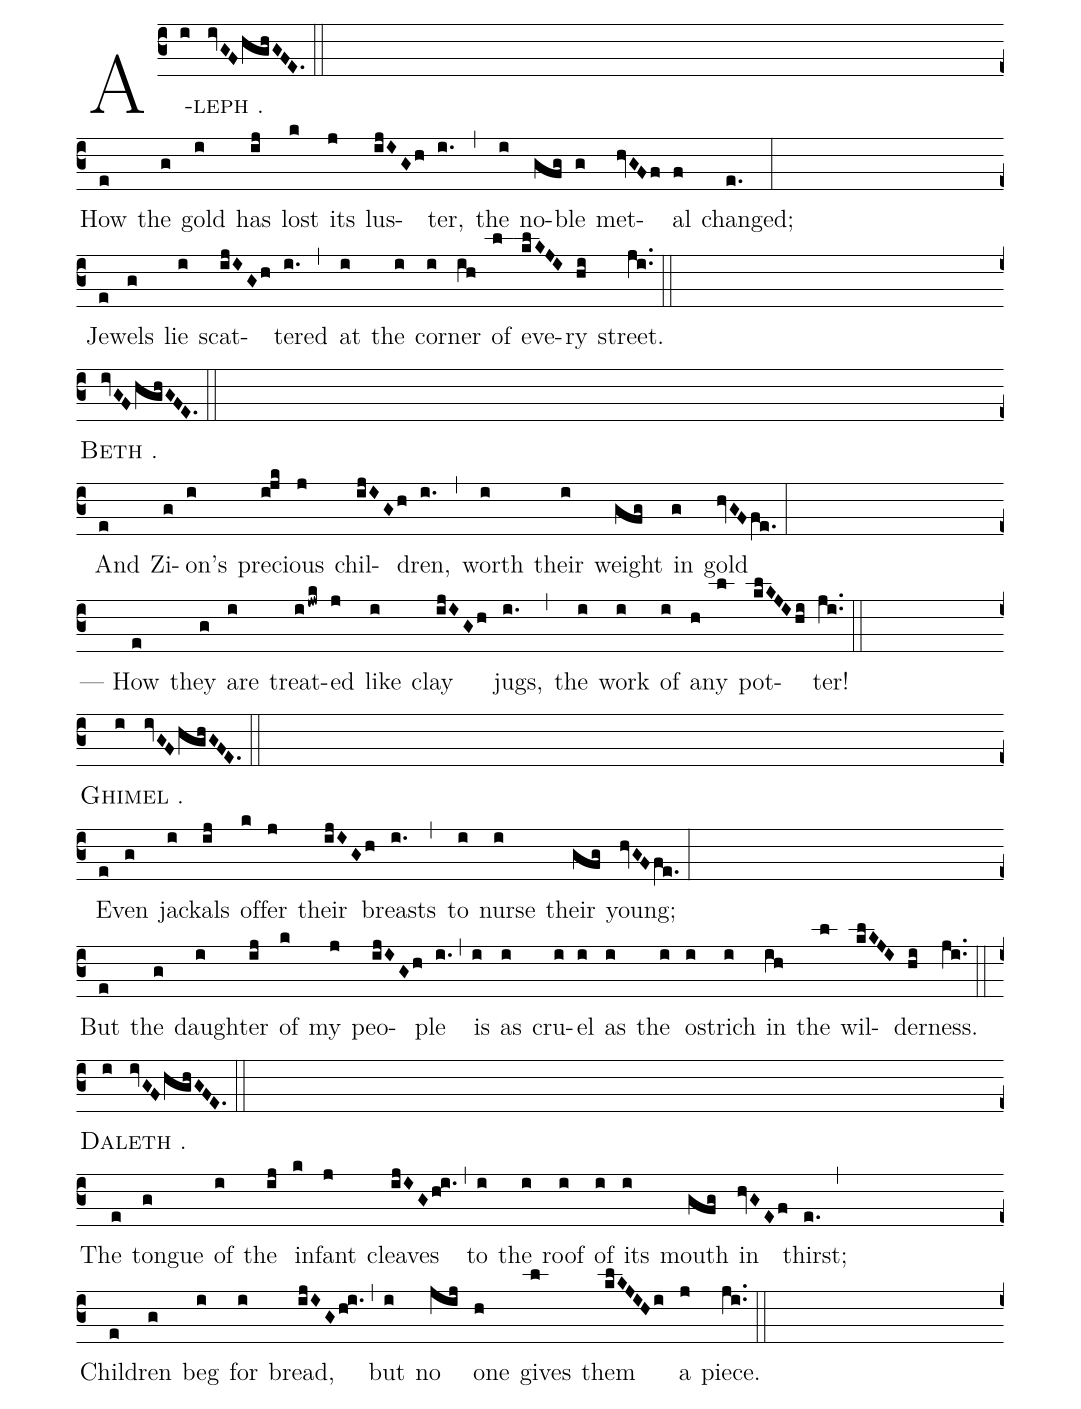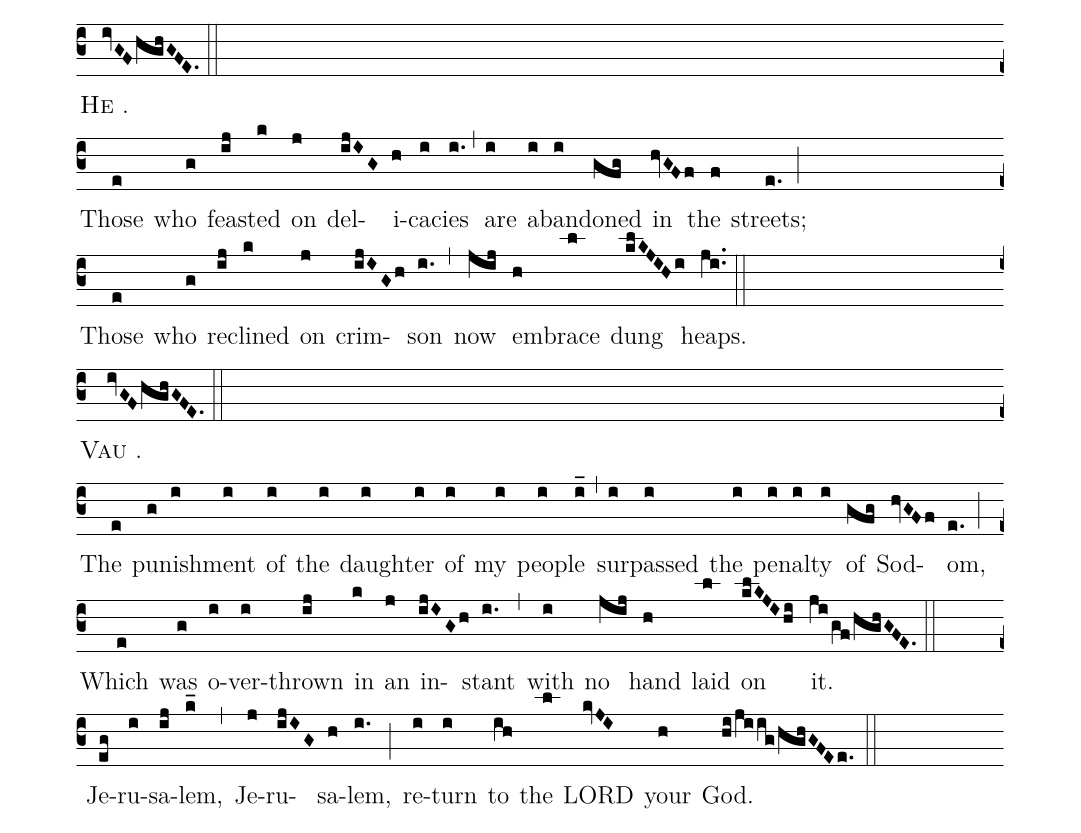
%%
(c3)A(i)<sc>leph</sc>
.(ivGFhghGFE.) (::Z)How(e) the(g) gold(i) has(ij) lost(k) its(j) lus(ijIGh)ter,(i.) (,)
the(i) no(gfg)ble(g) met(hvGFf)al(f) changed;(e.) (:Z)
Jew(e)els(g) lie(i) scat(ijIGh)tered(i.) (,)
at(i) the(i) cor(i)ner(ih) of(l[oll:1{0]) eve(klK[oll:}]JI)ry(hi) street.(ji..) (::Z)<sc>Beth</sc>
.(ivGFhghGFE.) (::Z)And(e) Zi(g)on’s(i) pre(ijk)cious(j) chil(ijIGh)dren,(i.) (,)
worth(i) their(i) weight(gfg) in(g) gold(hvGFfe.) (:Z)—
How(e) they(g) are(i) treat(ijwk)ed(j) like(i) clay(ijIGh) jugs,(i.) (,)
the(i) work(i) of(i) an(h)y(l) pot(klKJIhi)ter!(ji..) (::Z)<sc>Ghi</sc>(i)<sc>mel</sc>
.(ivGFhghGFE.) (::Z)E(e)ven(g) jack(i)als(ij) of(k)fer(j) their(ijIGh) breasts(i.) (,)
to(i) nurse(i) their(gfg) young;(hvGFfe.) (:Z)
But(e) the(g) daugh(i)ter(ij) of(k) my(j) peo(ijIGh)ple(i.) (,) is(i) as(i) cru(i)el(i)
as(i) the(i) os(i)trich(i) in(ih) the(l) wil(klKJI)der(hi)ness.(ji..) (::Z)<sc>Da</sc>(i)<sc>leth</sc>
.(ivGFhghGFE.) (::Z)The(e) tongue(g) of(i) the(ij) in(k)fant(j) cleaves(ijIGh!i.) (,)
to(i) the(i) roof(i) of(i) its(i) mouth(gfg) in(hvGEf) thirst;(e.) (,Z)
Chil(e)dren(g) beg(i) for(i) bread,(ijIGh!i.) (,)
but(i) no(jij) one(h) gives(l) them(klKJIHi) a(j) piece.(ji..) (::Z)<sc>He</sc>
.(ivGFhghGFE.) (::Z)Those(e) who(g) feast(ij)ed(k) on(j) del(ijIG)i(h)ca(i)cies(i.) (,)
are(i) a(i)ban(i)doned(gfg) in(hvGFf) the(f) streets;(e.) (;Z)
Those(e) who(g) re(ij)clined(k) on(j) crim(ijIGh)son(i.) (,)
now(jij) em(h)brace(l) dung(klKJIHi) heaps.(ji..) (::Z)<sc>Vau</sc>
.(ivGFhghGFE.) (::Z)The(e) pun(g)ish(i)ment(i) of(i) the(i) daugh(i)ter(i) of(i) my(i) peo(i)ple(i_) (,)
sur(i)passed(i) the(i) pen(i)al(i)ty(i) of(gfg) Sod(hvGFf)om,(e.) (;Z)
Which(e) was(g) o-(i)ver-(i)thrown(ij) in(k) an(j) in(ijIGh)stant(i.) (,)
with(i) no(jij) hand(h) laid(l) on(klKJIhi) it.(ji/gf/hghGFE.) (::Z)

Je(eg)ru(i)sa(ij)lem,(k_) (,) Je(j)ru(ijIG)sa(h)lem,(i.) (;) re(i)turn(i) to(ih) the(l) LORD(kvJI) your(h) God.(hi/jiig/hghGFEe.) (::)
